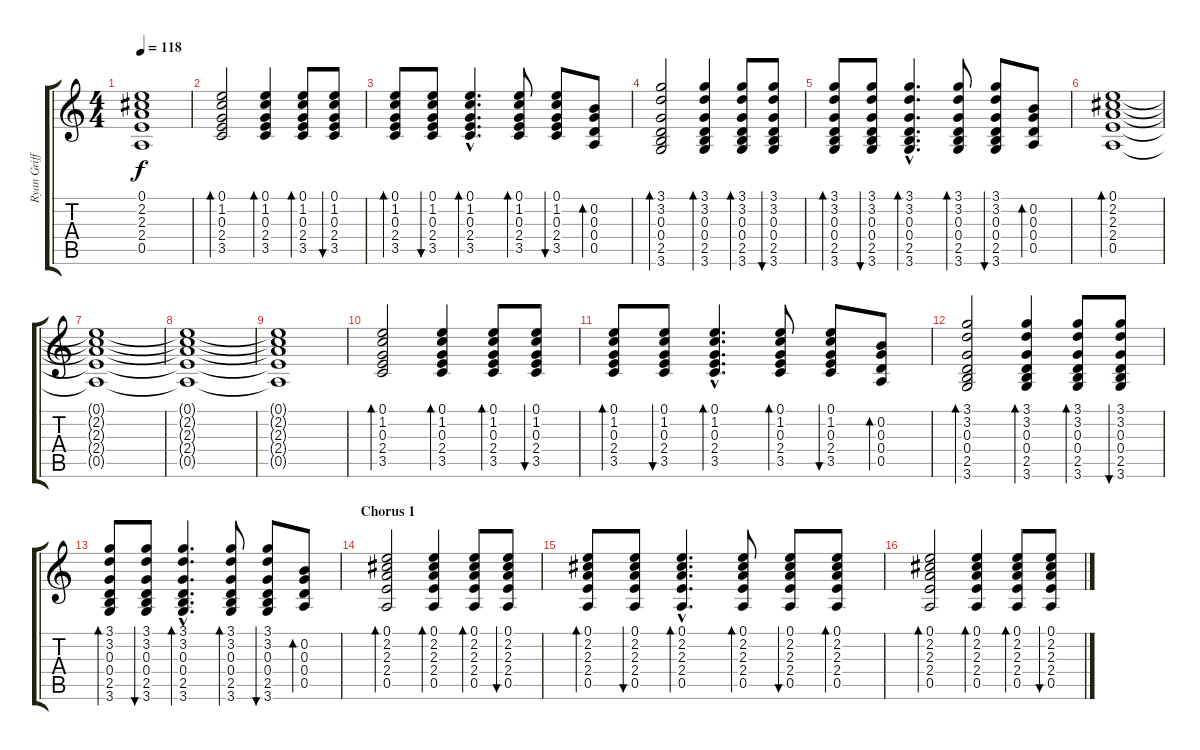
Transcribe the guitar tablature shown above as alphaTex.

\track ("Ryan Griffits" "Ryan Griff") {instrument acousticguitarsteel}
\staff {score tabs}
\tuning (E4 B3 G3 D3 A2 E2) {hide}
\ts (4 4)
\tempo 118
\clef g2
\ks c
(0.1{t} 2.2{t} 2.3{t} 2.4{t} 0.5{t}).1{dy f} |
(0.1 1.2 0.3 2.4 3.5).2{bd 30} (0.1 1.2 0.3 2.4 3.5).4{bd 30} (0.1 1.2 0.3 2.4 3.5).8{bd 30} (0.1 1.2 0.3 2.4 3.5).8{bu 30} |
(0.1 1.2 0.3 2.4 3.5).8{bd 30} (0.1 1.2 0.3 2.4 3.5).8{bu 30} (0.1{hac} 1.2{hac} 0.3{hac} 2.4{hac} 3.5{hac}).4{d bd 30} (0.1 1.2 0.3 2.4 3.5).8{bd 30} (0.1 1.2 0.3 2.4 3.5).8{bu 30} (0.2 0.3 0.4 0.5).8{bd 30} |
(3.1 3.2 0.3 0.4 2.5 3.6).2{bd 30} (3.1 3.2 0.3 0.4 2.5 3.6).4{bd 30} (3.1 3.2 0.3 0.4 2.5 3.6).8{bd 30} (3.1 3.2 0.3 0.4 2.5 3.6).8{bu 30} |
(3.1 3.2 0.3 0.4 2.5 3.6).8{bd 30} (3.1 3.2 0.3 0.4 2.5 3.6).8{bu 30} (3.1{hac} 3.2{hac} 0.3{hac} 0.4{hac} 2.5{hac} 3.6{hac}).4{d bd 30} (3.1 3.2 0.3 0.4 2.5 3.6).8{bd 30} (3.1 3.2 0.3 0.4 2.5 3.6).8{bu 30} (0.2 0.3 0.4 0.5).8{bd 30} |
(0.1 2.2 2.3 2.4 0.5).1{bd 240} |
(0.1{t} 2.2{t} 2.3{t} 2.4{t} 0.5{t}).1 |
(0.1{t} 2.2{t} 2.3{t} 2.4{t} 0.5{t}).1 |
(0.1{t} 2.2{t} 2.3{t} 2.4{t} 0.5{t}).1 |
(0.1 1.2 0.3 2.4 3.5).2{bd 30} (0.1 1.2 0.3 2.4 3.5).4{bd 30} (0.1 1.2 0.3 2.4 3.5).8{bd 30} (0.1 1.2 0.3 2.4 3.5).8{bu 30} |
(0.1 1.2 0.3 2.4 3.5).8{bd 30} (0.1 1.2 0.3 2.4 3.5).8{bu 30} (0.1{hac} 1.2{hac} 0.3{hac} 2.4{hac} 3.5{hac}).4{d bd 30} (0.1 1.2 0.3 2.4 3.5).8{bd 30} (0.1 1.2 0.3 2.4 3.5).8{bu 30} (0.2 0.3 0.4 0.5).8{bd 30} |
(3.1 3.2 0.3 0.4 2.5 3.6).2{bd 30} (3.1 3.2 0.3 0.4 2.5 3.6).4{bd 30} (3.1 3.2 0.3 0.4 2.5 3.6).8{bd 30} (3.1 3.2 0.3 0.4 2.5 3.6).8{bu 30} |
(3.1 3.2 0.3 0.4 2.5 3.6).8{bd 30} (3.1 3.2 0.3 0.4 2.5 3.6).8{bu 30} (3.1{hac} 3.2{hac} 0.3{hac} 0.4{hac} 2.5{hac} 3.6{hac}).4{d bd 30} (3.1 3.2 0.3 0.4 2.5 3.6).8{bd 30} (3.1 3.2 0.3 0.4 2.5 3.6).8{bu 30} (0.2 0.3 0.4 0.5).8{bd 30} |
\section ("" "Chorus 1")
(0.1 2.2 2.3 2.4 0.5).2{bd 30} (0.1 2.2 2.3 2.4 0.5).4{bd 30} (0.1 2.2 2.3 2.4 0.5).8{bd 30} (0.1 2.2 2.3 2.4 0.5).8{bu 30} |
(0.1 2.2 2.3 2.4 0.5).8{bd 30} (0.1 2.2 2.3 2.4 0.5).8{bu 30} (0.1{hac} 2.2{hac} 2.3{hac} 2.4{hac} 0.5{hac}).4{d bd 30} (0.1 2.2 2.3 2.4 0.5).8{bd 30} (0.1 2.2 2.3 2.4 0.5).8{bu 30} (0.1 2.2 2.3 2.4 0.5).8{bd 30} |
(0.1 2.2 2.3 2.4 0.5).2{bd 30} (0.1 2.2 2.3 2.4 0.5).4{bd 30} (0.1 2.2 2.3 2.4 0.5).8{bd 30} (0.1 2.2 2.3 2.4 0.5).8{bu 30}
